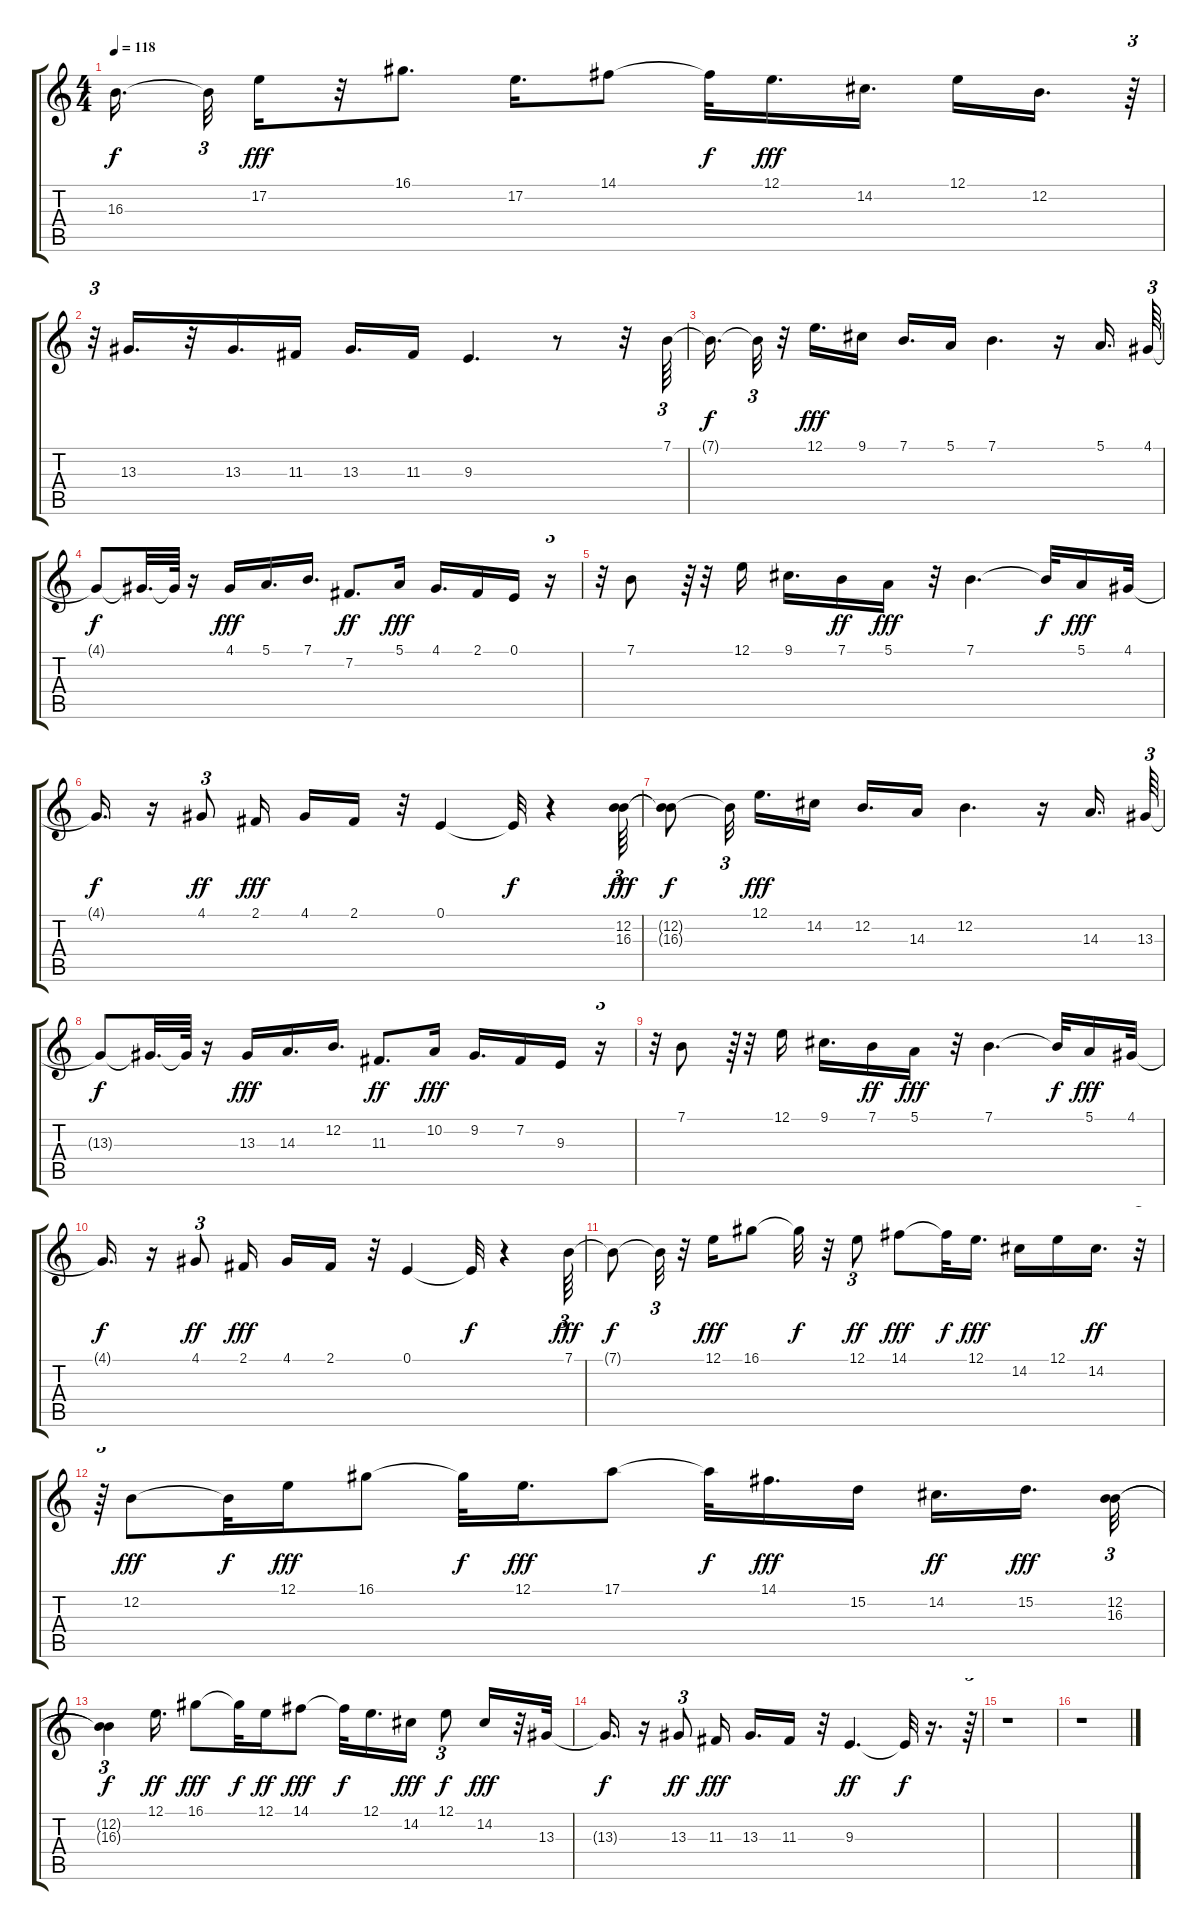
\track "" {instrument stringensemble1}
\staff {score tabs}
\tuning (E4 B3 G3 D3 A2 E2) {hide}
\ts (4 4)
\tempo 118
\clef g2
\ks c
16.3{t}.16{d dy f beam splitsecondary} 16.3{t}.32{tu (3 2)} 17.2.16{dy fff} r.32 16.1.8{d} 17.2.16{d} 14.1.8 14.1{t}.32{dy f} 12.1.16{d dy fff} 14.2.16{d} 12.1.16 12.2.16{d} r.64{tu (3 2)} |
r.32{tu (3 2)} 13.3.16{d} r.32 13.3.16{d} 11.3.16 13.3.16{d} 11.3.16 9.3.4{d} r.8 r.32 7.1.64{tu (3 2) volume 14} |
7.1{t}.16{d dy f} 7.1{t}.32{tu (3 2)} r.32 12.1.16{d dy fff} 9.1.16 7.1.16{d} 5.1.16 7.1.4{d} r.16 5.1.16{d} 4.1.64{tu (3 2)} |
4.1{t}.8{dy f} 4.1{t}.32{d} 4.1{t}.64 r.16 4.1.16{dy fff} 5.1.16{d} 7.1.16{d} 7.2.8{d dy ff} 5.1.16{dy fff} 4.1.16{d} 2.1.16 0.1.16 r.16{tu (3 2)} |
r.32{tu (3 2)} 7.1.8 r.64{tu (3 2)} r.32 12.1.16 9.1.16{d} 7.1.16{dy ff} 5.1.16{dy fff} r.32 7.1.4{d} 7.1{t}.32{dy f} 5.1.16{dy fff} 4.1.32 |
4.1{t}.16{d dy f} r.16 4.1.8{tu (3 2) dy ff} 2.1.16{dy fff} 4.1.16 2.1.16 r.32 0.1.4 0.1{t}.32{dy f} r.4 (12.2 16.3).64{tu (3 2) dy fff} |
(12.2{t} 16.3{t}).8{dy f} 12.2{t}.32{tu (3 2) beam splitsecondary} 12.1.16{d dy fff} 14.2.16 12.2.16{d} 14.3.16 12.2.4{d} r.16 14.3.16{d} 13.3.64{tu (3 2)} |
13.3{t}.8{dy f} 13.3{t}.32{d} 13.3{t}.64 r.16 13.3.16{dy fff} 14.3.16{d} 12.2.16{d} 11.3.8{d dy ff} 10.2.16{dy fff} 9.2.16{d} 7.2.16 9.3.16 r.16{tu (3 2)} |
r.32{tu (3 2)} 7.1.8 r.64{tu (3 2)} r.32 12.1.16 9.1.16{d} 7.1.16{dy ff} 5.1.16{dy fff} r.32 7.1.4{d} 7.1{t}.32{dy f} 5.1.16{dy fff} 4.1.32 |
4.1{t}.16{d dy f} r.16 4.1.8{tu (3 2) dy ff} 2.1.16{dy fff} 4.1.16 2.1.16 r.32 0.1.4 0.1{t}.32{dy f} r.4 7.1.64{tu (3 2) dy fff} |
7.1{t}.8{dy f} 7.1{t}.32{tu (3 2)} r.32 12.1.16{dy fff} 16.1.8 16.1{t}.32{dy f} r.32 12.1.8{tu (3 2) dy ff} 14.1.8{dy fff} 14.1{t}.32{dy f} 12.1.16{d dy fff} 14.2.16 12.1.16 14.2.16{d dy ff} r.32{tu (3 2)} |
r.64{tu (3 2)} 12.2.8{dy fff} 12.2{t}.32{dy f} 12.1.16{dy fff} 16.1.8 16.1{t}.32{dy f} 12.1.16{d dy fff} 17.1.8 17.1{t}.32{dy f} 14.1.16{d dy fff} 15.2.16 14.2.16{d dy ff} 15.2.16{d dy fff beam splitsecondary} (12.2 16.3).32{tu (3 2)} |
(12.2{t} 16.3{t}).4{tu (3 2) dy f} 12.1.16{d dy ff} 16.1.8{dy fff} 16.1{t}.32{dy f} 12.1.16{dy ff} 14.1.8{dy fff} 14.1{t}.32{dy f} 12.1.16{d} 14.2.16{dy fff} 12.1.8{tu (3 2) dy f} 14.2.16{dy fff} r.32 13.3.32 |
13.3{t}.16{d dy f} r.16 13.3.8{tu (3 2) dy ff} 11.3.16{dy fff} 13.3.16{d} 11.3.16 r.32 9.3.4{d dy ff} 9.3{t}.32{dy f} r.16{d} r.64{tu (3 2)} |
r.1 |
r.1
